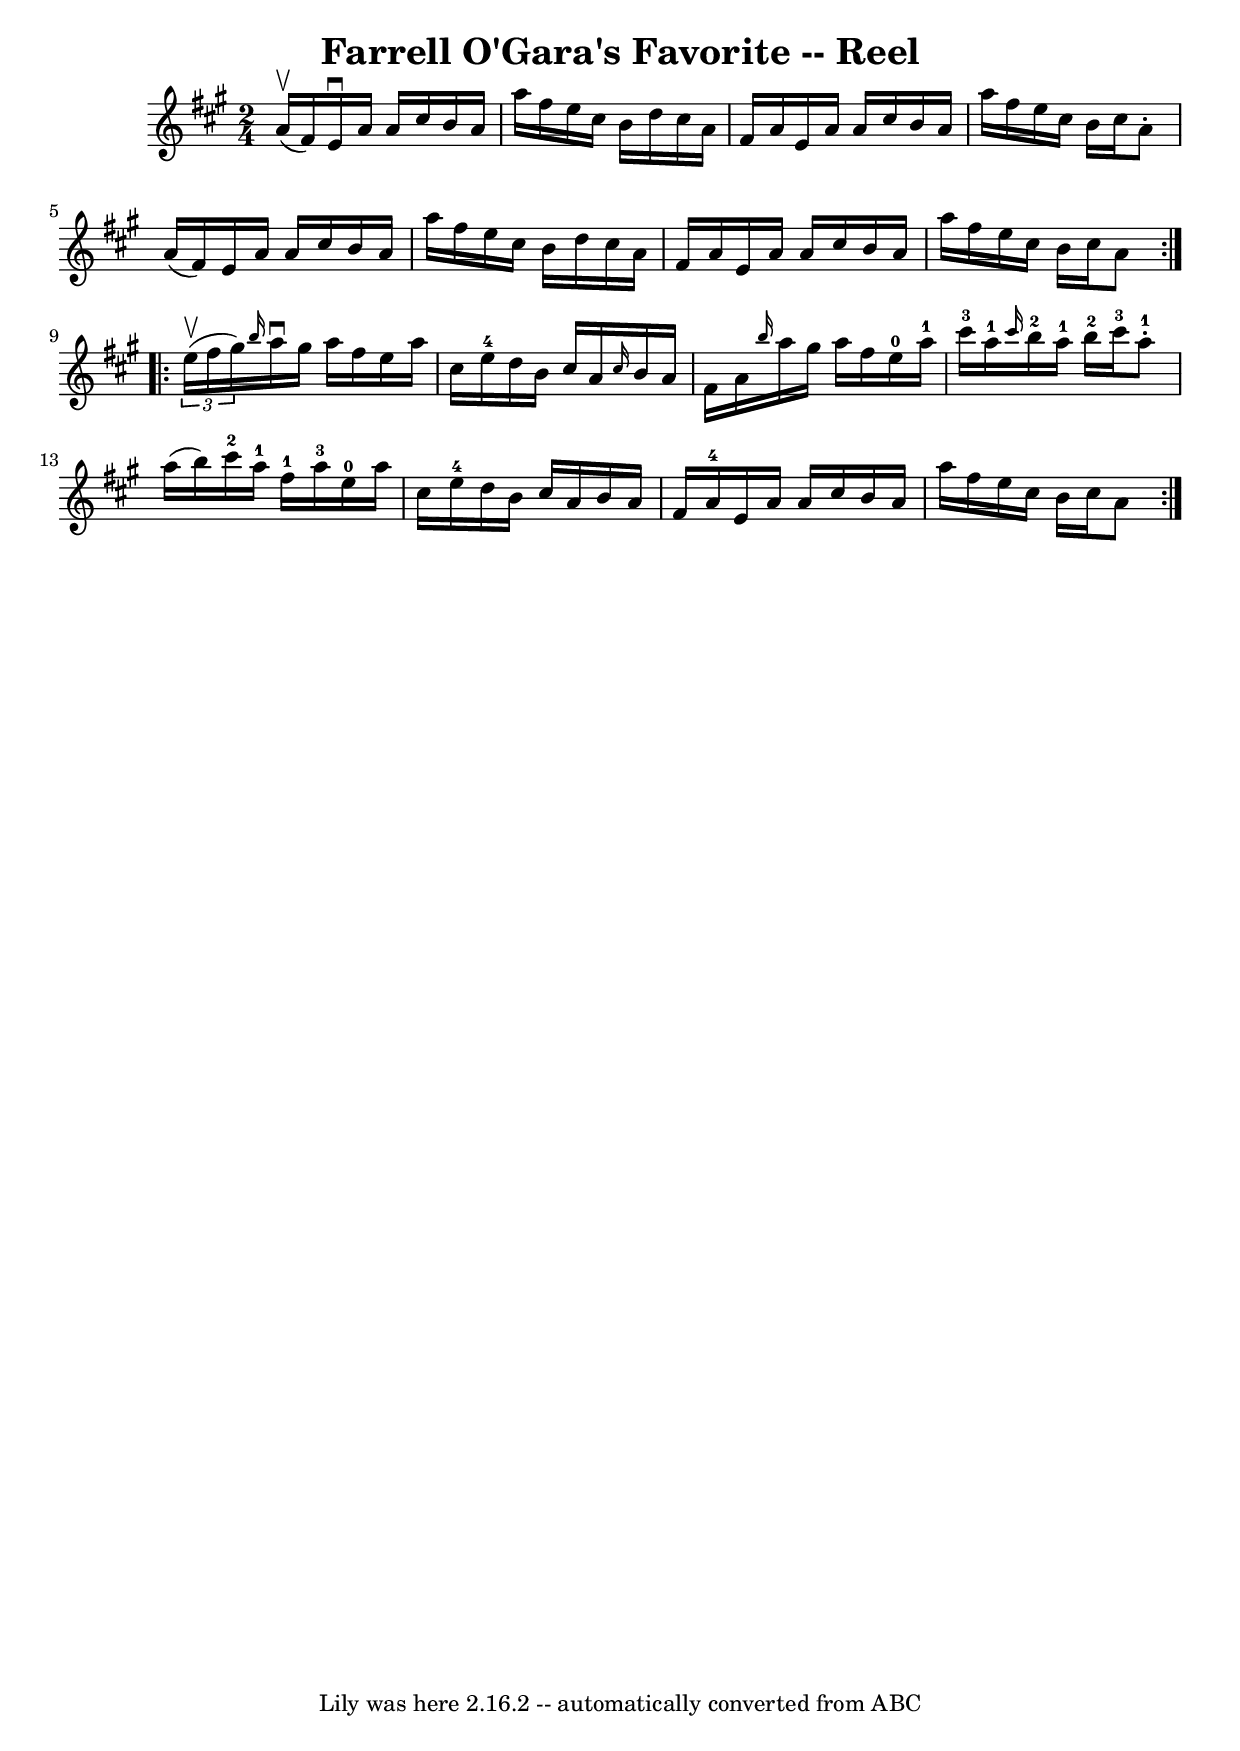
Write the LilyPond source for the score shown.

\version "2.7.40"
\include "Mammoth.ily"
\header {
	%% book = "Ryan's Mammoth Collection"
	crossRefNumber = "1"
	footnotes = "\\\\370"
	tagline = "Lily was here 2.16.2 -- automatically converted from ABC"
	title = "Farrell O'Gara's Favorite -- Reel"
}
voicedefault =  {
\set Score.defaultBarType = "empty"

\repeat volta 2 {
\time 2/4 \key a \major a'16^\upbow(fis'16) |
 e'16 
^\downbow a'16 a'16 cis''16 b'16 a'16 a''16 fis''16    
|
 e''16 cis''16 b'16 d''16 cis''16 a'16 fis'16    
a'16    |
 e'16 a'16 a'16 cis''16 b'16 a'16 a''16    
fis''16    |
 e''16 cis''16 b'16 cis''16 a'8 -. a'16 (
fis'16)   |
 e'16 a'16 a'16 cis''16 b'16 a'16    
a''16 fis''16    |
 e''16 cis''16 b'16 d''16 cis''16    
a'16 fis'16 a'16    |
 e'16 a'16 a'16 cis''16 b'16    
a'16 a''16 fis''16    |
 e''16 cis''16 b'16 cis''16    
a'8    }     \repeat volta 2 {   \times 2/3 { e''16^\upbow(fis''16    
gis''16) } |
     \grace { b''16  } a''16^\downbow gis''16    
a''16 fis''16 e''16 a''16 cis''16 e''16-4   |
 d''16  
 b'16 cis''16 a'16  \grace { cis''16  } b'16 a'16 fis'16    
a'16    |
 \grace { b''16  } a''16 gis''16 a''16 fis''16    
 e''16-0 a''16-1 cis'''16-3 a''16-1   |
       
\grace { cis'''16  } b''16-2 a''16-1 b''16-2 cis'''16 
-3 a''8-1-. a''16 (b''16)   |
 cis'''16-2   
a''16-1 fis''16-1 a''16-3 e''16-0 a''16 cis''16    
e''16-4   |
 d''16 b'16 cis''16 a'16 b'16 a'16    
fis'16 a'16-4   |
 e'16 a'16 a'16 cis''16 b'16    
a'16 a''16 fis''16    |
 e''16 cis''16 b'16 cis''16  
 a'8      }   
}

\score{
    <<

	\context Staff="default"
	{
	    \voicedefault 
	}

    >>
	\layout {
	}
	\midi {}
}
